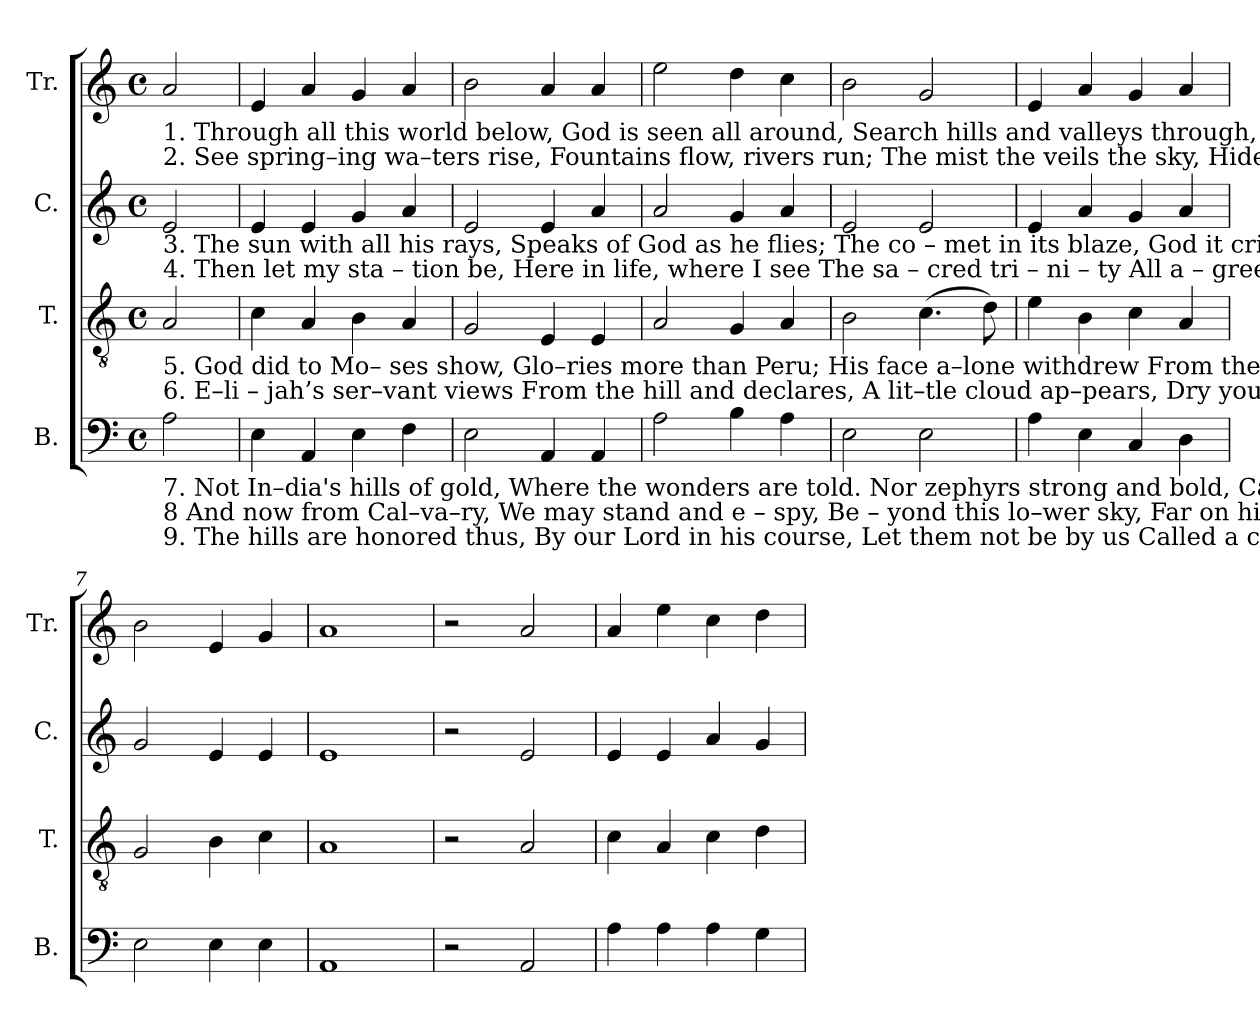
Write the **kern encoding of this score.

**kern	**kern	**kern	**kern
*part4	*part3	*part2	*part1
*staff4	*staff3	*staff2	*staff1
*I"B.	*I"T.	*I"C.	*I"Tr.
*I'B.	*I'T.	*I'C.	*I'Tr.
*clefF4	*clefGv2	*clefG2	*clefG2
*k[]	*k[]	*k[]	*k[]
*M4/4	*M4/4	*M4/4	*M4/4
*met(c)	*met(c)	*met(c)	*met(c)
*MM120	*MM120	*MM120	*MM120
=1	=1	=1	=1
!	!	!	!LO:TX:b:t=1. Through all this world below,  God  is seen  all  around, Search hills and valleys through, There he’s found.          The  growing  of  the   corn,    The    li – ly    and       the
!	!	!	!LO:TX:b:t=2.  See  spring–ing  wa–ters rise,  Fountains flow, rivers run;  The  mist  the veils  the  sky,  Hides  the   sun&colon;         Then down the rain doth pour,   The   o– cean   it       doth
!	!	!LO:TX:b:t=3.  The   sun  with  all   his   rays,  Speaks  of  God as he flies;   The  co – met   in    its    blaze,   God  it   cries.       The  shining  of  the   stars,     The     moon  when  she  ap –	!
!	!	!LO:TX:b:t=4. Then  let  my  sta –  tion   be,   Here  in  life,  where  I   see  The   sa – cred   tri – ni  –  ty    All       a   –   gree;    In  all the works he’s made,    The      fo  –  rest    and      the	!
!	!LO:TX:b:t=5. God  did  to  Mo– ses  show,  Glo–ries  more  than  Peru;   His       face  a–lone  withdrew    From  the  view.       Mount Sinai was the place,    Where God did show  his	!	!
!	!LO:TX:b:t=6. E–li – jah’s  ser–vant  views    From the hill and declares,    A          lit–tle  cloud  ap–pears,   Dry  your   tears&colon;       Our Lord trans–fi–gured is,   With those blest saints of	!	!
!LO:TX:b:t=7. Not   In–dia's  hills of gold,   Where the wonders are told.  Nor  zephyrs  strong and bold,  Can un – fold              The  mountain  Cal –va –ry,  Where Christ our Lord did	!	!	!
!LO:TX:b:t=8  And  now from Cal–va–ry,    We may stand and  e – spy,     Be – yond  this  lo–wer   sky,    Far  on   high,              Mount   Zion’s   spicy  hill,   Where saints  and an – gels	!	!	!
!LO:TX:b:t=9. The hills are honored thus,     By our Lord  in his course,     Let  them   not   be   by   us      Called  a  curse;             For – bid  it,  mighty King,   But     ra – ther    let      us	!	!	!
2A!\	2A!/	2e!/	2a!/
=2	=2	=2	=2
4E!\	4c!\	4e!/	4e!/
4AA!/	4A!/	4e!/	4a!/
4E!\	4B!\	4g!/	4g!/
4F!\	4A!/	4a!/	4a!/
=3	=3	=3	=3
2E!\	2G!/	2e!/	2b!\
4AA!/	4E!/	4e!/	4a!/
4AA!/	4E!/	4a!/	4a!/
=4	=4	=4	=4
2A!\	2A!/	2a!/	2ee!\
4B!\	4G!/	4g!/	4dd!\
4A!\	4A!/	4a!/	4cc!\
=5	=5	=5	=5
2E!\	2B!\	2e!/	2b!\
2E!\	(4.c!\	2e!/	2g!/
.	8d!\)	.	.
=6	=6	=6	=6
4A!\	4e!\	4e!/	4e!/
4E!\	4B!\	4a!/	4a!/
4C!/	4c!\	4g!/	4g!/
4D!\	4A!/	4a!/	4a!/
=7	=7	=7	=7
2E!\	2G!/	2g!/	2b!\
4E!\	4B!\	4e!/	4e!/
4E!\	4c!\	4e!/	4g!/
=8	=8	=8	=8
1AA!	1A!	1e!	1a!
=9	=9	=9	=9
2r	2r	2r	2r
2AA!/	2A!/	2e!/	2a!/
=10	=10	=10	=10
4A!\	4c!\	4e!/	4a!/
4A!\	4A!/	4e!/	4ee!\
4A!\	4c!\	4a!/	4cc!\
4G!\	4d!\	4g!/	4dd!\
=	=	=	=
*-	*-	*-	*-
